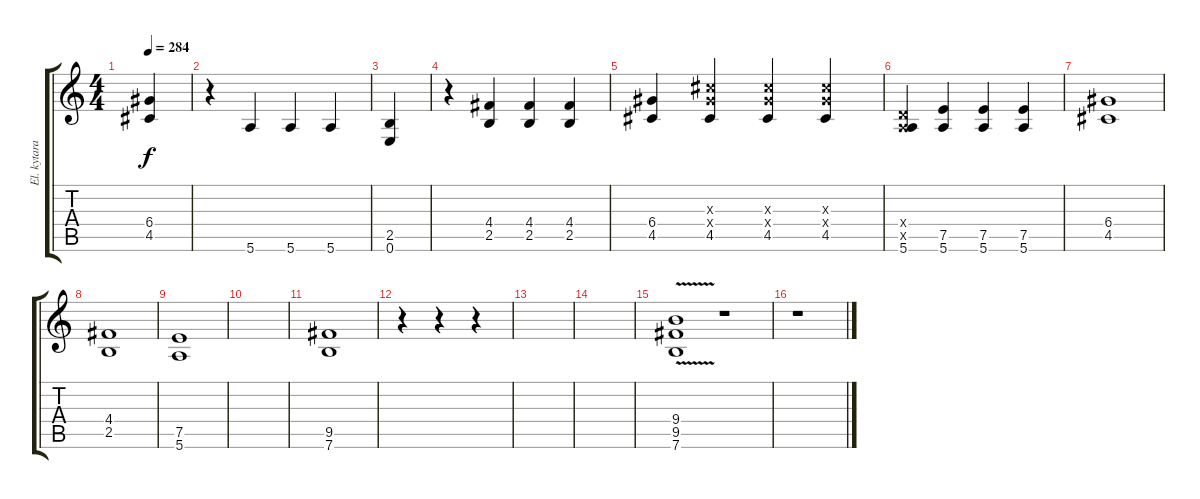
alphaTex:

\track ("El. kytara" "El. kytara") {instrument overdrivenguitar}
\staff {score tabs}
\tuning (E4 B3 G3 D3 A2 E2) {hide}
\ts (4 4)
\tempo 284
\clef g2
\ks c
(6.4 4.5).4{dy f} |
r.4 5.6.4 5.6.4 5.6.4 |
(2.5 0.6).4 |
r.4 (4.4 2.5).4 (4.4 2.5).4 (4.4 2.5).4 |
(6.4 4.5).4 (6.3{x} 6.4{x} 4.5).4 (6.3{x} 6.4{x} 4.5).4 (6.3{x} 6.4{x} 4.5).4 |
(0.4{x} 0.5{x} 5.6).4 (7.5 5.6).4 (7.5 5.6).4 (7.5 5.6).4 |
(6.4 4.5).1 |
(4.4 2.5).1 |
(7.5 5.6).1 |
|
(9.5 7.6).1 |
r.4 r.4 r.4 |
|
|
(9.4{v} 9.5 7.6).1 r.1 |
r.1
